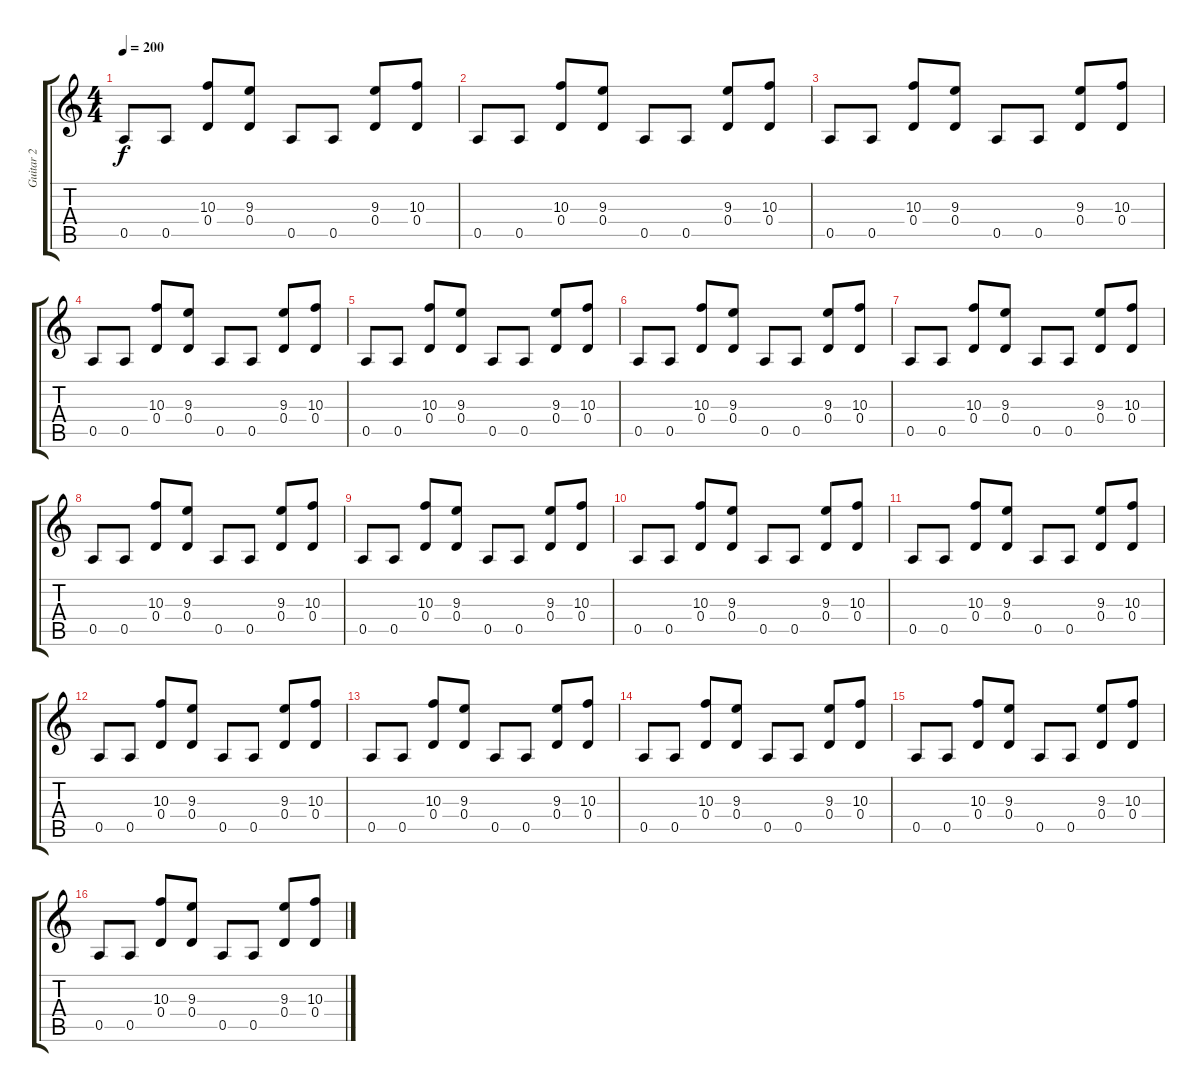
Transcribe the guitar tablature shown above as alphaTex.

\track ("Guitar 2" "Guitar 2") {instrument overdrivenguitar}
\staff {score tabs}
\tuning (E4 B3 G3 D3 A2 E2) {hide}
\ts (4 4)
\tempo 200
\clef g2
\ks c
0.5.8{dy f} 0.5.8 (10.3 0.4).8 (9.3 0.4).8 0.5.8 0.5.8 (9.3 0.4).8 (10.3 0.4).8 |
0.5.8 0.5.8 (10.3 0.4).8 (9.3 0.4).8 0.5.8 0.5.8 (9.3 0.4).8 (10.3 0.4).8 |
0.5.8 0.5.8 (10.3 0.4).8 (9.3 0.4).8 0.5.8 0.5.8 (9.3 0.4).8 (10.3 0.4).8 |
0.5.8 0.5.8 (10.3 0.4).8 (9.3 0.4).8 0.5.8 0.5.8 (9.3 0.4).8 (10.3 0.4).8 |
0.5.8 0.5.8 (10.3 0.4).8 (9.3 0.4).8 0.5.8 0.5.8 (9.3 0.4).8 (10.3 0.4).8 |
0.5.8 0.5.8 (10.3 0.4).8 (9.3 0.4).8 0.5.8 0.5.8 (9.3 0.4).8 (10.3 0.4).8 |
0.5.8 0.5.8 (10.3 0.4).8 (9.3 0.4).8 0.5.8 0.5.8 (9.3 0.4).8 (10.3 0.4).8 |
0.5.8 0.5.8 (10.3 0.4).8 (9.3 0.4).8 0.5.8 0.5.8 (9.3 0.4).8 (10.3 0.4).8 |
0.5.8 0.5.8 (10.3 0.4).8 (9.3 0.4).8 0.5.8 0.5.8 (9.3 0.4).8 (10.3 0.4).8 |
0.5.8 0.5.8 (10.3 0.4).8 (9.3 0.4).8 0.5.8 0.5.8 (9.3 0.4).8 (10.3 0.4).8 |
0.5.8 0.5.8 (10.3 0.4).8 (9.3 0.4).8 0.5.8 0.5.8 (9.3 0.4).8 (10.3 0.4).8 |
0.5.8 0.5.8 (10.3 0.4).8 (9.3 0.4).8 0.5.8 0.5.8 (9.3 0.4).8 (10.3 0.4).8 |
0.5.8 0.5.8 (10.3 0.4).8 (9.3 0.4).8 0.5.8 0.5.8 (9.3 0.4).8 (10.3 0.4).8 |
0.5.8 0.5.8 (10.3 0.4).8 (9.3 0.4).8 0.5.8 0.5.8 (9.3 0.4).8 (10.3 0.4).8 |
0.5.8 0.5.8 (10.3 0.4).8 (9.3 0.4).8 0.5.8 0.5.8 (9.3 0.4).8 (10.3 0.4).8 |
0.5.8 0.5.8 (10.3 0.4).8 (9.3 0.4).8 0.5.8 0.5.8 (9.3 0.4).8 (10.3 0.4).8
